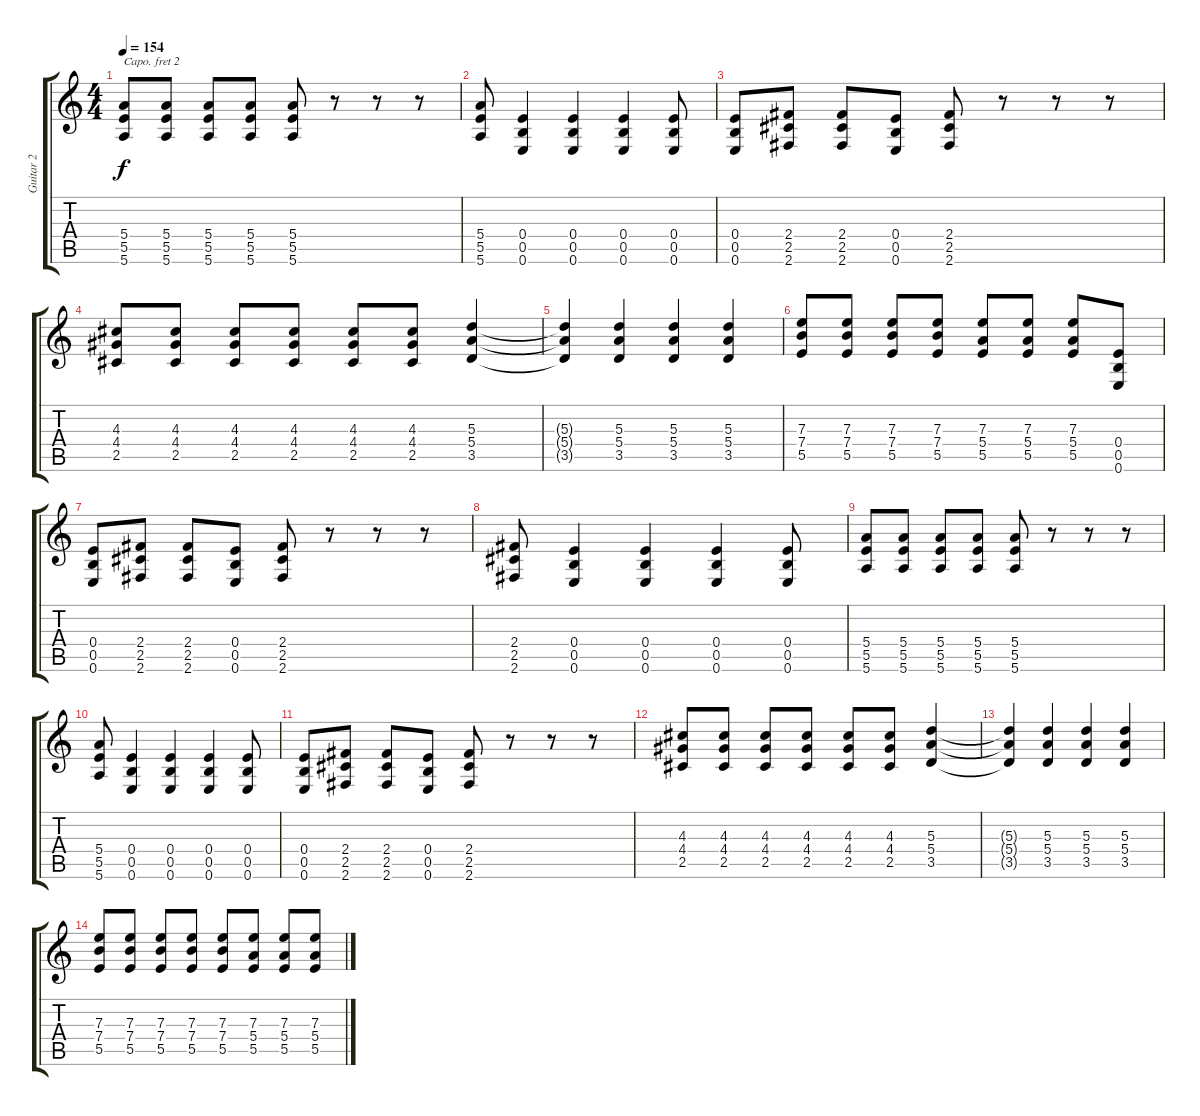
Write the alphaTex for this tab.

\track ("Guitar 2" "Guitar 2") {instrument acousticguitarsteel}
\staff {score tabs}
\capo 2
\tuning (E4 B3 G3 D3 A2 D2) {hide}
\ts (4 4)
\tempo 154
\clef g2
\ks c
(5.4 5.5 5.6).8{dy f} (5.4 5.5 5.6).8 (5.4 5.5 5.6).8 (5.4 5.5 5.6).8 (5.4 5.5 5.6).8 r.8 r.8 r.8 |
(5.4 5.5 5.6).8 (0.4 0.5 0.6).4 (0.4 0.5 0.6).4 (0.4 0.5 0.6).4 (0.4 0.5 0.6).8 |
(0.4 0.5 0.6).8 (2.4 2.5 2.6).8 (2.4 2.5 2.6).8 (0.4 0.5 0.6).8 (2.4 2.5 2.6).8 r.8 r.8 r.8 |
(4.3 4.4 2.5).8 (4.3 4.4 2.5).8 (4.3 4.4 2.5).8 (4.3 4.4 2.5).8 (4.3 4.4 2.5).8 (4.3 4.4 2.5).8 (5.3 5.4 3.5).4 |
(5.3{t} 5.4{t} 3.5{t}).4 (5.3 5.4 3.5).4 (5.3 5.4 3.5).4 (5.3 5.4 3.5).4 |
(7.3 7.4 5.5).8 (7.3 7.4 5.5).8 (7.3 7.4 5.5).8 (7.3 7.4 5.5).8 (7.3 5.4 5.5).8 (7.3 5.4 5.5).8 (7.3 5.4 5.5).8 (0.4 0.5 0.6).8 |
(0.4 0.5 0.6).8 (2.4 2.5 2.6).8 (2.4 2.5 2.6).8 (0.4 0.5 0.6).8 (2.4 2.5 2.6).8 r.8 r.8 r.8 |
(2.4 2.5 2.6).8 (0.4 0.5 0.6).4 (0.4 0.5 0.6).4 (0.4 0.5 0.6).4 (0.4 0.5 0.6).8 |
(5.4 5.5 5.6).8 (5.4 5.5 5.6).8 (5.4 5.5 5.6).8 (5.4 5.5 5.6).8 (5.4 5.5 5.6).8 r.8 r.8 r.8 |
(5.4 5.5 5.6).8 (0.4 0.5 0.6).4 (0.4 0.5 0.6).4 (0.4 0.5 0.6).4 (0.4 0.5 0.6).8 |
(0.4 0.5 0.6).8 (2.4 2.5 2.6).8 (2.4 2.5 2.6).8 (0.4 0.5 0.6).8 (2.4 2.5 2.6).8 r.8 r.8 r.8 |
(4.3 4.4 2.5).8 (4.3 4.4 2.5).8 (4.3 4.4 2.5).8 (4.3 4.4 2.5).8 (4.3 4.4 2.5).8 (4.3 4.4 2.5).8 (5.3 5.4 3.5).4 |
(5.3{t} 5.4{t} 3.5{t}).4 (5.3 5.4 3.5).4 (5.3 5.4 3.5).4 (5.3 5.4 3.5).4 |
(7.3 7.4 5.5).8 (7.3 7.4 5.5).8 (7.3 7.4 5.5).8 (7.3 7.4 5.5).8 (7.3 7.4 5.5).8 (7.3 5.4 5.5).8 (7.3 5.4 5.5).8 (7.3 5.4 5.5).8
